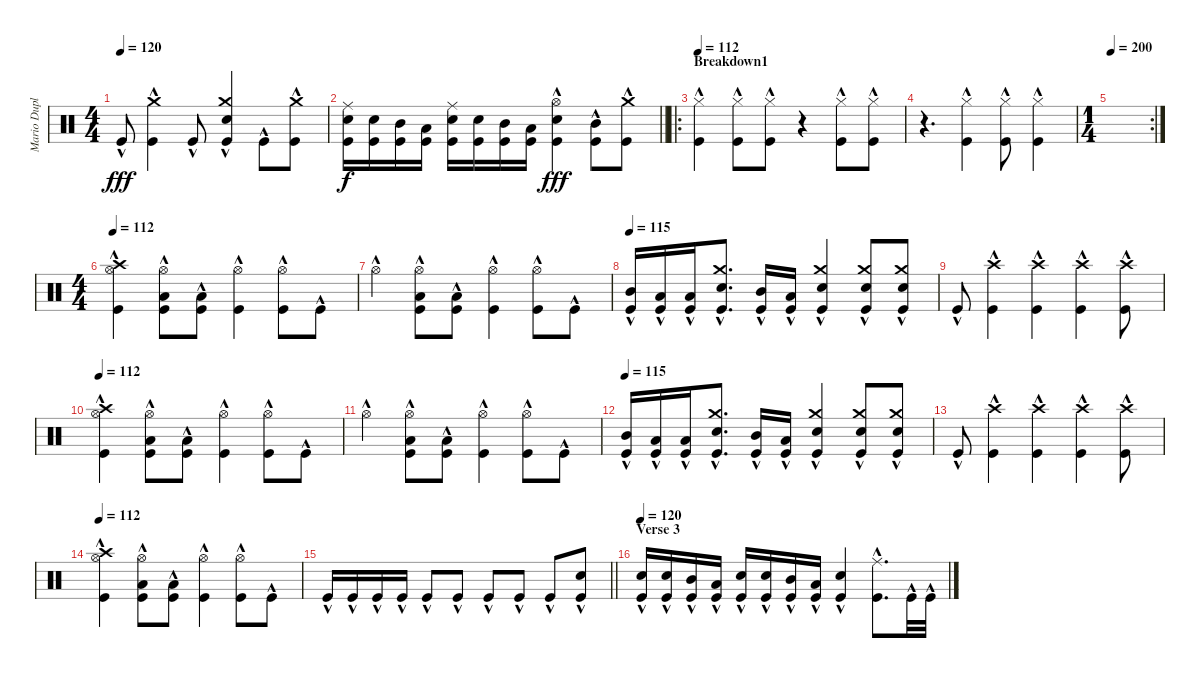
\track ("Mario Duplantier" "Mario Dupl") {instrument percussion}
\staff {score}
\articulation defaults
\ts (4 4)
\tempo 120
\clef neutral
\ks c "Kick (hit)"{hac}.8{dy fff}
("Crash medium (hit)" "Kick (hit)"{hac}).4 "Kick (hit)"{hac}.8 ("Crash medium (hit)" "Electric Snare (hit)" "Kick (hit)"{hac}).4 "Kick (hit)"{hac}.8 ("Crash medium (hit)" "Kick (hit)"{hac}).8 |
\barLineRight lightlight
("Ride (middle)" "Electric Snare (hit)" "Kick (hit)").16{dy f} ("Electric Snare (hit)" "Kick (hit)").16 ("Mid Tom (hit)" "Kick (hit)").16 ("Low Tom (hit)" "Kick (hit)").16 ("Ride (middle)" "Electric Snare (hit)" "Kick (hit)").16 ("Electric Snare (hit)" "Kick (hit)").16 ("Mid Tom (hit)" "Kick (hit)").16 ("Low Tom (hit)" "Kick (hit)").16 ("Hi-Hat (open)" "Electric Snare (hit)" "Kick (hit)"{hac}).4{dy fff} ("Mid Tom (hit)" "Kick (hit)"{hac}).8 ("Crash medium (hit)" "Kick (hit)"{hac}).8 |
\ro
\section ("" "Breakdown1")
\tempo 112
("Hi-Hat (closed)"{hac} "Kick (hit)"{hac}).4 ("Hi-Hat (closed)"{hac} "Kick (hit)"{hac}).8 ("Hi-Hat (closed)"{hac} "Kick (hit)"{hac}).8 r.4 ("Hi-Hat (closed)"{hac} "Kick (hit)"{hac}).8 ("Hi-Hat (closed)"{hac} "Kick (hit)"{hac}).8 |
r.4{d} ("Hi-Hat (closed)"{hac} "Kick (hit)"{hac}).4 ("Hi-Hat (closed)"{hac} "Kick (hit)"{hac}).8 ("Hi-Hat (closed)"{hac} "Kick (hit)"{hac}).4 |
\rc 2
\ts (1 4)
\tempo 200
|
\ts (4 4)
\tempo 112
("Crash high (hit)" "Hi-Hat (open)"{hac} "Kick (hit)"{hac}).4 ("Hi-Hat (open)"{hac} "Low Tom (hit)" "Kick (hit)"{hac}).8 ("Low Tom (hit)" "Kick (hit)"{hac}).8 ("Hi-Hat (open)"{hac} "Kick (hit)"{hac}).4 ("Hi-Hat (open)"{hac} "Kick (hit)"{hac}).8 "Kick (hit)"{hac}.8 |
"Hi-Hat (open)"{hac}.4 ("Hi-Hat (open)"{hac} "Low Tom (hit)" "Kick (hit)"{hac}).8 ("Low Tom (hit)" "Kick (hit)"{hac}).8 ("Hi-Hat (open)"{hac} "Kick (hit)"{hac}).4 ("Hi-Hat (open)"{hac} "Kick (hit)"{hac}).8 "Kick (hit)"{hac}.8 |
\tempo 115
("Mid Tom (hit)" "Kick (hit)"{hac}).16 ("Low Tom (hit)" "Kick (hit)"{hac}).16 ("Low Tom (hit)" "Kick (hit)"{hac}).16 ("Crash medium (hit)" "Electric Snare (hit)" "Kick (hit)"{hac}).8{d} ("Mid Tom (hit)" "Kick (hit)"{hac}).16 ("Low Tom (hit)" "Kick (hit)"{hac}).16 ("Crash medium (hit)" "Electric Snare (hit)" "Kick (hit)"{hac}).4 ("Crash medium (hit)" "Electric Snare (hit)" "Kick (hit)"{hac}).8 ("Crash medium (hit)" "Electric Snare (hit)" "Kick (hit)"{hac}).8 |
"Kick (hit)"{hac}.8 ("Crash high (hit)" "Kick (hit)"{hac}).4 ("Crash high (hit)" "Kick (hit)"{hac}).4 ("Crash high (hit)" "Kick (hit)"{hac}).4 ("Crash high (hit)" "Kick (hit)"{hac}).8 |
\tempo 112
("Crash high (hit)" "Hi-Hat (open)"{hac} "Kick (hit)"{hac}).4 ("Hi-Hat (open)"{hac} "Low Tom (hit)" "Kick (hit)"{hac}).8 ("Low Tom (hit)" "Kick (hit)"{hac}).8 ("Hi-Hat (open)"{hac} "Kick (hit)"{hac}).4 ("Hi-Hat (open)"{hac} "Kick (hit)"{hac}).8 "Kick (hit)"{hac}.8 |
"Hi-Hat (open)"{hac}.4 ("Hi-Hat (open)"{hac} "Low Tom (hit)" "Kick (hit)"{hac}).8 ("Low Tom (hit)" "Kick (hit)"{hac}).8 ("Hi-Hat (open)"{hac} "Kick (hit)"{hac}).4 ("Hi-Hat (open)"{hac} "Kick (hit)"{hac}).8 "Kick (hit)"{hac}.8 |
\tempo 115
("Mid Tom (hit)" "Kick (hit)"{hac}).16 ("Low Tom (hit)" "Kick (hit)"{hac}).16 ("Low Tom (hit)" "Kick (hit)"{hac}).16 ("Crash medium (hit)" "Electric Snare (hit)" "Kick (hit)"{hac}).8{d} ("Mid Tom (hit)" "Kick (hit)"{hac}).16 ("Low Tom (hit)" "Kick (hit)"{hac}).16 ("Crash medium (hit)" "Electric Snare (hit)" "Kick (hit)"{hac}).4 ("Crash medium (hit)" "Electric Snare (hit)" "Kick (hit)"{hac}).8 ("Crash medium (hit)" "Electric Snare (hit)" "Kick (hit)"{hac}).8 |
"Kick (hit)"{hac}.8 ("Crash high (hit)" "Kick (hit)"{hac}).4 ("Crash high (hit)" "Kick (hit)"{hac}).4 ("Crash high (hit)" "Kick (hit)"{hac}).4 ("Crash high (hit)" "Kick (hit)"{hac}).8 |
\tempo 112
("Crash high (hit)" "Hi-Hat (open)"{hac} "Kick (hit)"{hac}).4 ("Hi-Hat (open)"{hac} "Low Tom (hit)" "Kick (hit)"{hac}).8 ("Low Tom (hit)" "Kick (hit)"{hac}).8 ("Hi-Hat (open)"{hac} "Kick (hit)"{hac}).4 ("Hi-Hat (open)"{hac} "Kick (hit)"{hac}).8 "Kick (hit)"{hac}.8 |
\barLineRight lightlight "Kick (hit)"{hac}.16 "Kick (hit)"{hac}.16 "Kick (hit)"{hac}.16 "Kick (hit)"{hac}.16 "Kick (hit)"{hac}.8 "Kick (hit)"{hac}.8 "Kick (hit)"{hac}.8 "Kick (hit)"{hac}.8 "Kick (hit)"{hac}.8
("Electric Snare (hit)" "Kick (hit)"{hac}).8 |
\section ("" "Verse 3")
\tempo 120
("Electric Snare (hit)" "Kick (hit)"{hac}).16 ("Electric Snare (hit)" "Kick (hit)"{hac}).16 ("Mid Tom (hit)" "Kick (hit)"{hac}).16 ("Low Tom (hit)" "Kick (hit)"{hac}).16 ("Electric Snare (hit)" "Kick (hit)"{hac}).16 ("Electric Snare (hit)" "Kick (hit)"{hac}).16 ("Mid Tom (hit)" "Kick (hit)"{hac}).16 ("Low Tom (hit)" "Kick (hit)"{hac}).16 ("Electric Snare (hit)" "Kick (hit)"{hac}).4 ("Ride (middle)" "Kick (hit)"{hac}).8{d} "Kick (hit)"{hac}.32 "Kick (hit)"{hac}.32
